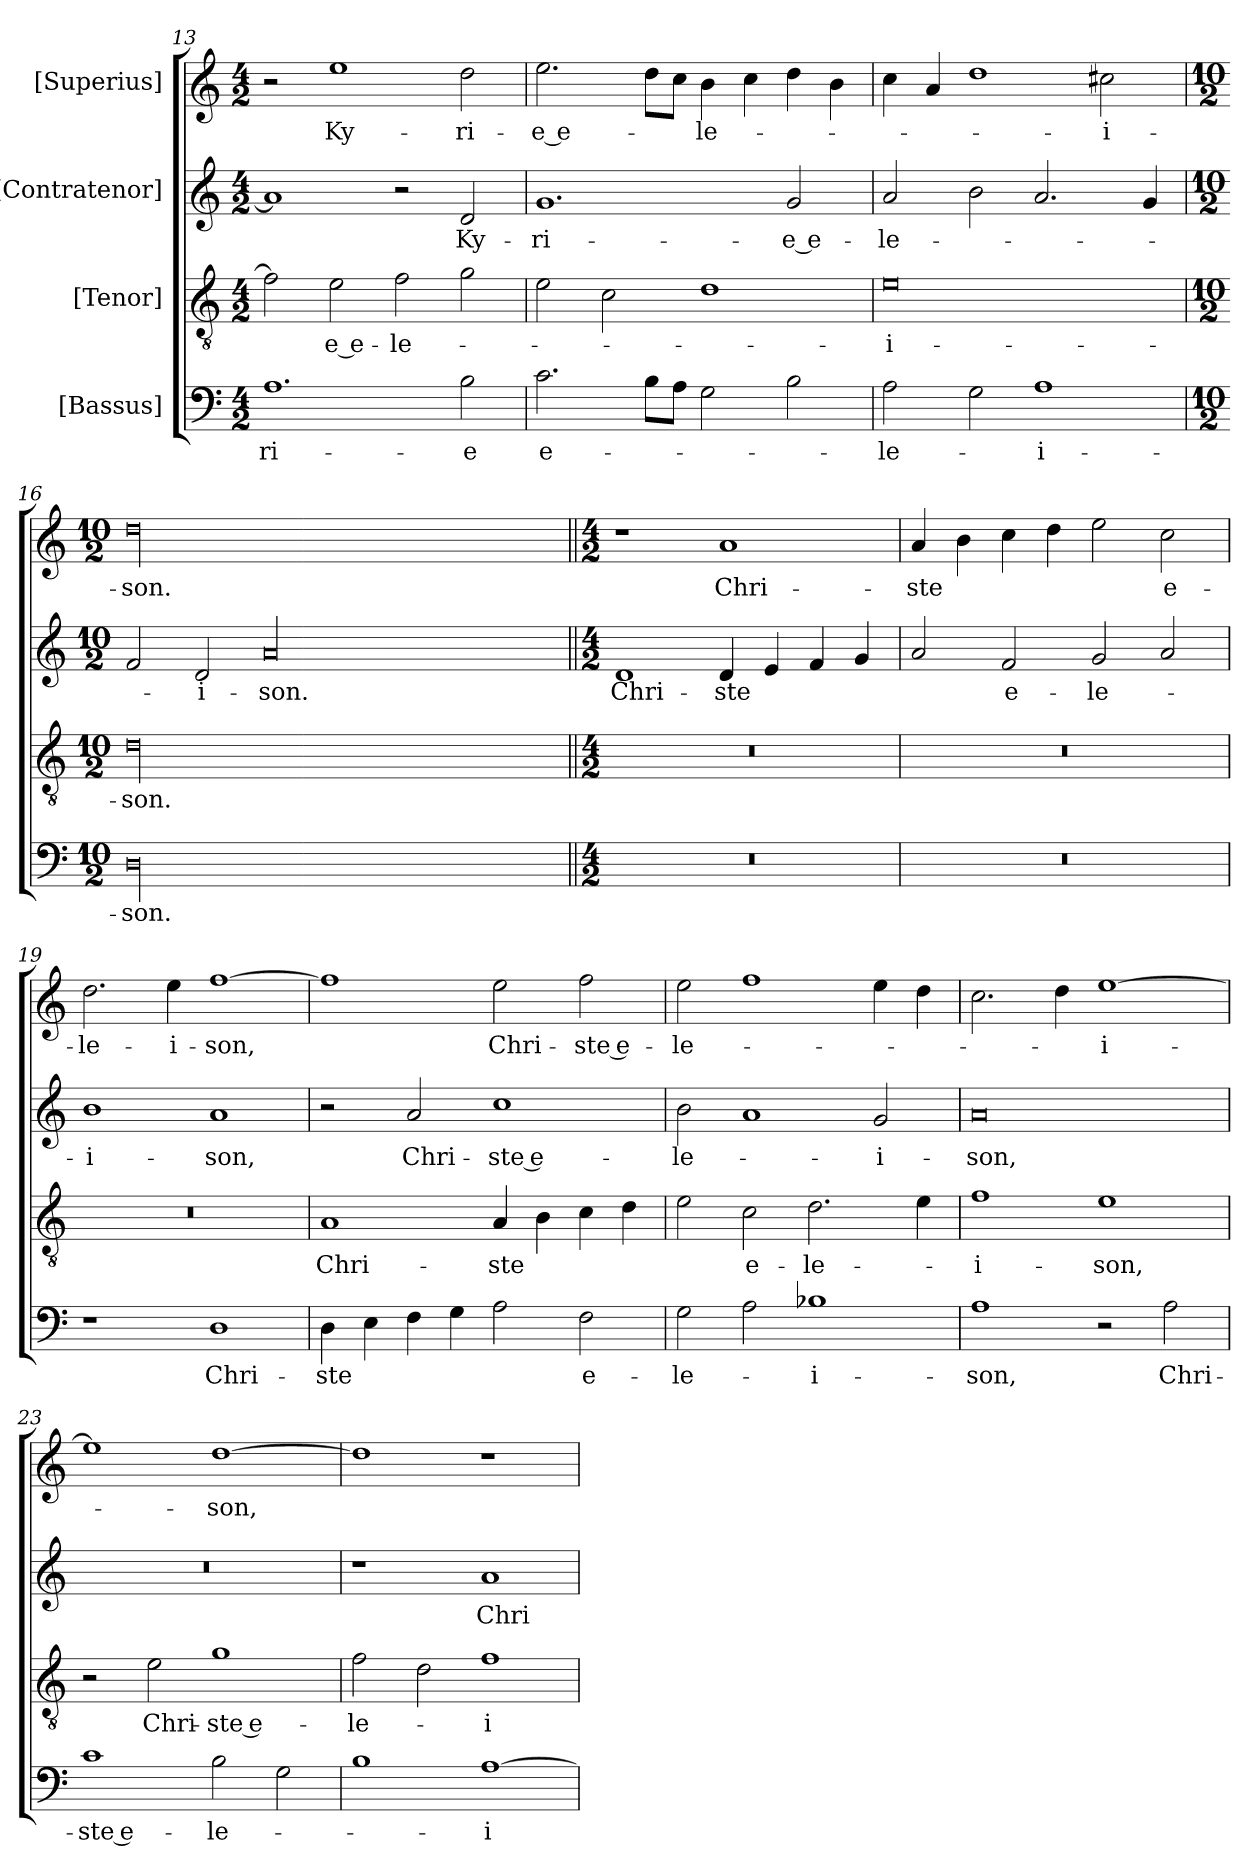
**kern	**text	**kern	**text	**kern	**text	**kern	**text
*part4	*part4	*part3	*part3	*part2	*part2	*part1	*part1
*staff4	*staff4	*staff3	*staff3	*staff2	*staff2	*staff1	*staff1
*I"[Bassus]	*	*I"[Tenor]	*	*I"[Contratenor]	*	*I"[Superius]	*
*clefF4	*	*clefGv2	*	*clefG2	*	*clefG2	*
*k[]	*	*k[]	*	*k[]	*	*k[]	*
*M4/2	*	*M4/2	*	*M4/2	*	*M4/2	*
=13	=13	=13	=13	=13	=13	=13	=13
1.A\	-ri-	2f\]	.	1a/]	.	2r	.
.	.	2e\	-e e-	.	.	1ee\	Ky-
.	.	2f\	-le-	2r	.	.	.
2B\	-e	2g\	.	2d/	Ky-	2dd\	-ri-
=14	=14	=14	=14	=14	=14	=14	=14
2.c\	e-	2e\	.	1.g/	-ri-	2.ee\	-e e-
.	.	2c\	.	.	.	.	.
8B\L	.	.	.	.	.	8dd\L	.
8A\J	.	.	.	.	.	8cc\J	.
2G\	.	1d\	.	.	.	4b\	-le-
.	.	.	.	.	.	4cc\	.
2B\	.	.	.	2g/	-e e-	4dd\	.
.	.	.	.	.	.	4b\	.
=15	=15	=15	=15	=15	=15	=15	=15
2A\	-le-	0e\	-i-	2a/	-le-	4cc\	.
.	.	.	.	.	.	4a/	.
2G\	.	.	.	2b\	.	1dd\	.
1A\	-i-	.	.	2.a/	.	.	.
.	.	.	.	.	.	2cc#X\	-i-
.	.	.	.	4g/	.	.	.
=16	=16	=16	=16	=16	=16	=16	=16
*M10/2	*	*M10/2	*	*M10/2	*	*M10/2	*
00D\	-son.	00d\	-son.	2f/	.	00dd\	-son.
.	.	.	.	2d/	-i-	.	.
.	.	.	.	00a/	-son.	.	.
1ryy	.	1ryy	.	.	.	1ryy	.
=17||	=17||	=17||	=17||	=17||	=17||	=17||	=17||
*M4/2	*	*M4/2	*	*M4/2	*	*M4/2	*
0r	.	0r	.	1d/	Chri-	1r	.
.	.	.	.	4d/	-ste	1a/	Chri-
.	.	.	.	4e/	.	.	.
.	.	.	.	4f/	.	.	.
.	.	.	.	4g/	.	.	.
=18	=18	=18	=18	=18	=18	=18	=18
0r	.	0r	.	2a/	.	4a/	-ste
.	.	.	.	.	.	4b\	.
.	.	.	.	2f/	e-	4cc\	.
.	.	.	.	.	.	4dd\	.
.	.	.	.	2g/	-le-	2ee\	.
.	.	.	.	2a/	.	2cc\	e-
=19	=19	=19	=19	=19	=19	=19	=19
1r	.	0r	.	1b\	-i-	2.dd\	-le-
.	.	.	.	.	.	4ee\	-i-
1D\	Chri-	.	.	1a/	-son,	[1ff\	-son,
=20	=20	=20	=20	=20	=20	=20	=20
4D\	-ste	1A/	Chri-	2r	.	1ff\]	.
4E\	.	.	.	.	.	.	.
4F\	.	.	.	2a/	Chri-	.	.
4G\	.	.	.	.	.	.	.
2A\	.	4A/	-ste	1cc\	-ste e-	2ee\	Chri-
.	.	4B\	.	.	.	.	.
2F\	e-	4c\	.	.	.	2ff\	-ste e-
.	.	4d\	.	.	.	.	.
=21	=21	=21	=21	=21	=21	=21	=21
2G\	-le-	2e\	.	2b\	-le-	2ee\	-le-
2A\	.	2c\	e-	1a/	.	1ff\	.
1B-X\	-i-	2.d\	-le-	.	.	.	.
.	.	.	.	2g/	-i-	4ee\	.
.	.	4e\	.	.	.	4dd\	.
=22	=22	=22	=22	=22	=22	=22	=22
1A\	-son,	1f\	-i-	0a/	-son,	2.cc\	.
.	.	.	.	.	.	4dd\	.
2r	.	1e\	-son,	.	.	[1ee\	-i-
2A\	Chri-	.	.	.	.	.	.
=23	=23	=23	=23	=23	=23	=23	=23
1c\	-ste e-	2r	.	0r	.	1ee\]	.
.	.	2e\	Chri-	.	.	.	.
2B\	-le-	1g\	-ste e-	.	.	[1dd\	-son,
2G\	.	.	.	.	.	.	.
=24	=24	=24	=24	=24	=24	=24	=24
1B\	.	2f\	-le-	1r	.	1dd\]	.
.	.	2d\	.	.	.	.	.
[1A\	-i-	1f\	-i-	1a/	Chri-	1r	.
=	=	=	=	=	=	=	=
*-	*-	*-	*-	*-	*-	*-	*-
